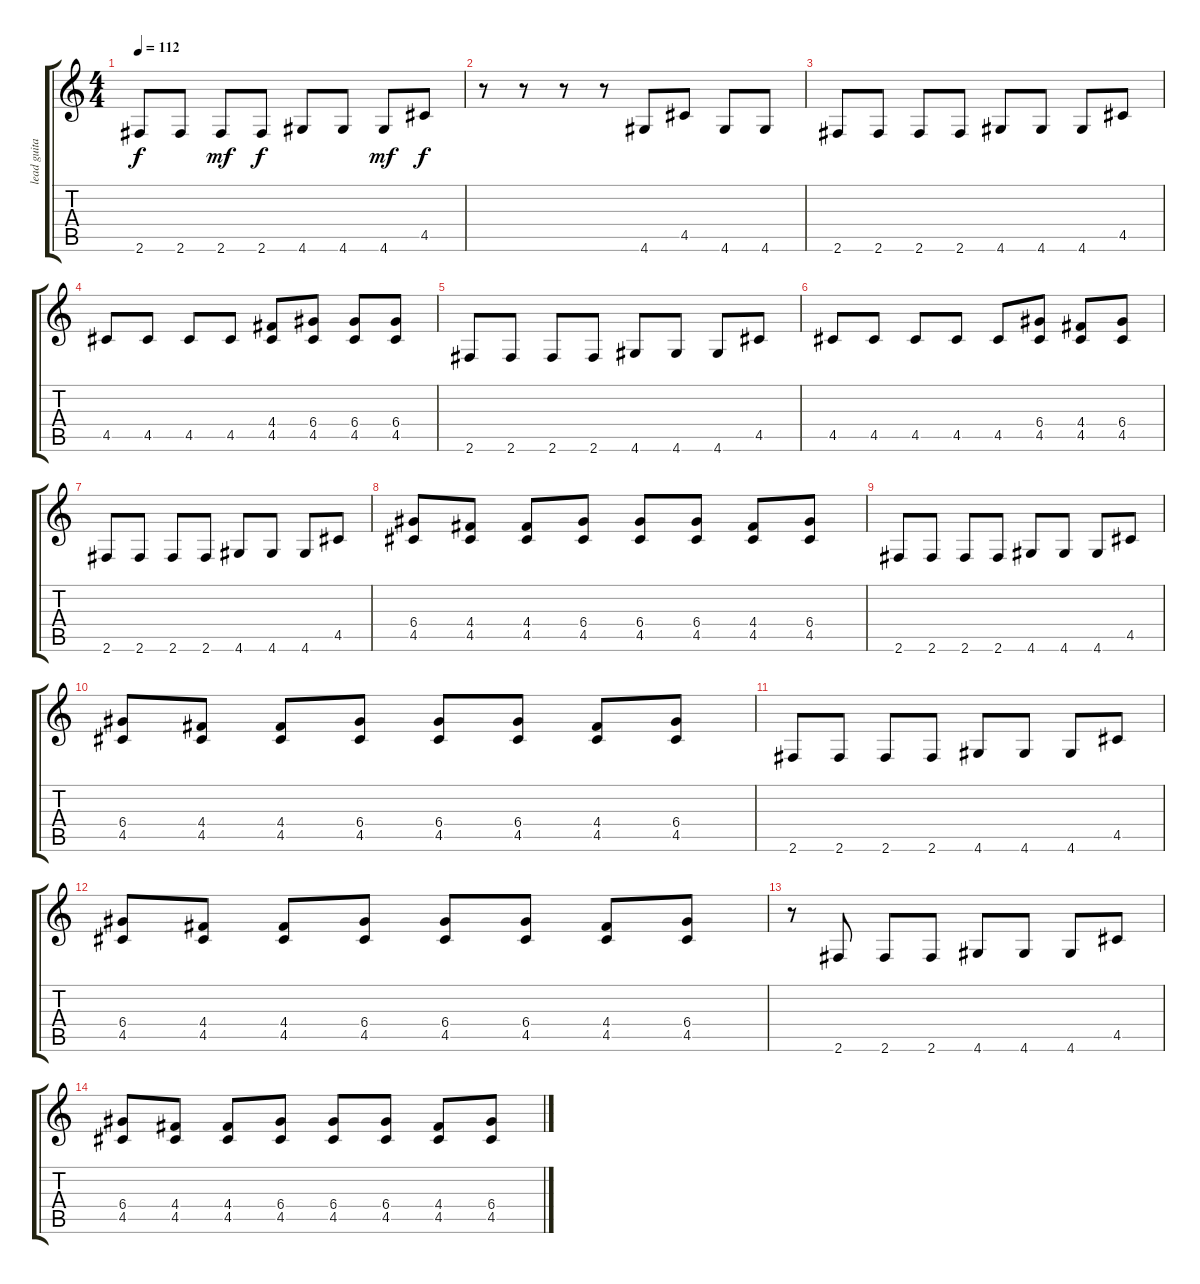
\track ("lead guitar" "lead guita") {instrument distortionguitar}
\staff {score tabs}
\tuning (E4 B3 G3 D3 A2 E2) {hide}
\ts (4 4)
\tempo 112
\clef g2
\ks c
2.6.8{dy f} 2.6.8 2.6.8{dy mf} 2.6.8{dy f} 4.6.8 4.6.8 4.6.8{dy mf} 4.5.8{dy f} |
r.8 r.8 r.8 r.8 4.6.8 4.5.8 4.6.8 4.6.8 |
2.6.8 2.6.8 2.6.8 2.6.8 4.6.8 4.6.8 4.6.8 4.5.8 |
4.5.8 4.5.8 4.5.8 4.5.8 (4.4 4.5).8 (6.4 4.5).8 (6.4 4.5).8 (6.4 4.5).8 |
2.6.8{volume 12} 2.6.8{volume 12} 2.6.8{volume 12} 2.6.8{volume 12} 4.6.8{volume 12} 4.6.8{volume 12} 4.6.8{volume 12} 4.5.8{volume 12} |
4.5.8{volume 11} 4.5.8{volume 11} 4.5.8{volume 11} 4.5.8{volume 11} 4.5.8{volume 11} (6.4 4.5).8{volume 10} (4.4 4.5).8{volume 10} (6.4 4.5).8{volume 10} |
2.6.8{volume 10} 2.6.8{volume 10} 2.6.8{volume 10} 2.6.8{volume 10} 4.6.8{volume 9} 4.6.8{volume 9} 4.6.8{volume 9} 4.5.8{volume 9} |
(6.4 4.5).8{volume 9} (4.4 4.5).8{volume 9} (4.4 4.5).8{volume 8} (6.4 4.5).8{volume 8} (6.4 4.5).8{volume 8} (6.4 4.5).8{volume 8} (4.4 4.5).8{volume 8} (6.4 4.5).8{volume 8} |
2.6.8{volume 8} 2.6.8{volume 7} 2.6.8{volume 7} 2.6.8{volume 7} 4.6.8{volume 7} 4.6.8{volume 7} 4.6.8{volume 7} 4.5.8{volume 6} |
(6.4 4.5).8{volume 6} (4.4 4.5).8{volume 6} (4.4 4.5).8{volume 6} (6.4 4.5).8{volume 6} (6.4 4.5).8{volume 6} (6.4 4.5).8{volume 6} (4.4 4.5).8{volume 5} (6.4 4.5).8{volume 5} |
2.6.8{volume 5} 2.6.8{volume 5} 2.6.8{volume 5} 2.6.8{volume 5} 4.6.8{volume 4} 4.6.8{volume 4} 4.6.8{volume 4} 4.5.8{volume 4} |
(6.4 4.5).8{volume 4} (4.4 4.5).8{volume 4} (4.4 4.5).8{volume 4} (6.4 4.5).8{volume 3} (6.4 4.5).8{volume 3} (6.4 4.5).8{volume 3} (4.4 4.5).8{volume 3} (6.4 4.5).8{volume 3} |
r.8 2.6.8{volume 2} 2.6.8{volume 2} 2.6.8{volume 2} 4.6.8{volume 2} 4.6.8{volume 2} 4.6.8{volume 2} 4.5.8{volume 2} |
(6.4 4.5).8{volume 1} (4.4 4.5).8{volume 1} (4.4 4.5).8{volume 1} (6.4 4.5).8{volume 1} (6.4 4.5).8{volume 1} (6.4 4.5).8{volume 0} (4.4 4.5).8{volume 0} (6.4 4.5).8{volume 0}
